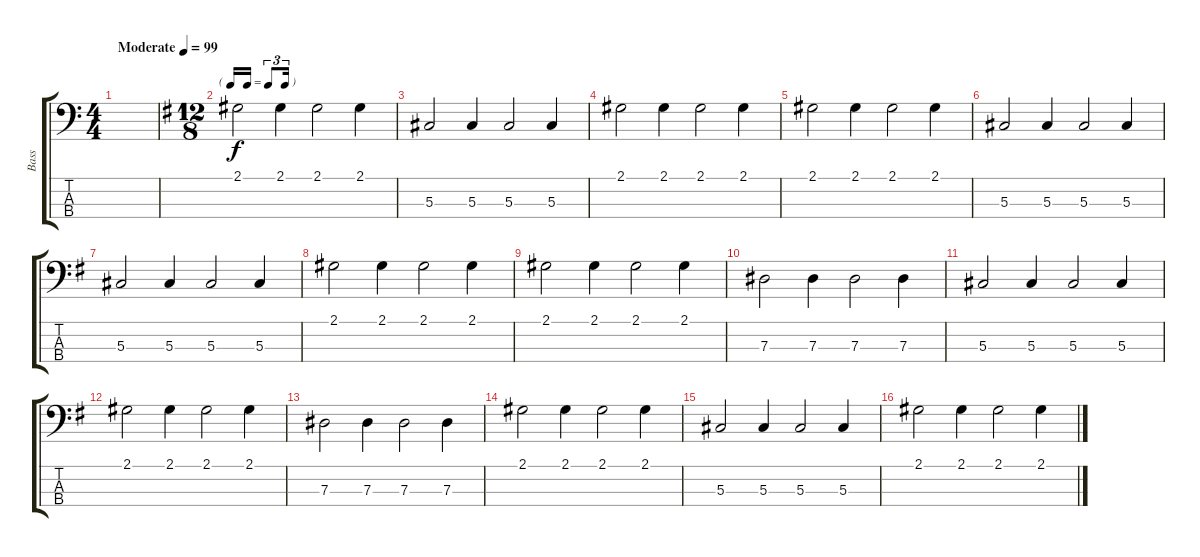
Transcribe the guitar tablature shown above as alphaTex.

\track ("Bass" "Bass") {instrument electricbassfinger}
\staff {score tabs}
\tuning (Gb2 Db2 Ab1 Eb1) {hide}
\ts (4 4)
\tempo (99 "Moderate")
\clef f4
\ks c
|
\ts (12 8)
\tf triplet16th
\ks g
2.1.2 2.1.4 2.1.2 2.1.4 |
5.3.2 5.3.4 5.3.2 5.3.4 |
2.1.2 2.1.4 2.1.2 2.1.4 |
2.1.2 2.1.4 2.1.2 2.1.4 |
5.3.2 5.3.4 5.3.2 5.3.4 |
5.3.2 5.3.4 5.3.2 5.3.4 |
2.1.2 2.1.4 2.1.2 2.1.4 |
2.1.2 2.1.4 2.1.2 2.1.4 |
7.3.2 7.3.4 7.3.2 7.3.4 |
5.3.2 5.3.4 5.3.2 5.3.4 |
2.1.2 2.1.4 2.1.2 2.1.4 |
7.3.2 7.3.4 7.3.2 7.3.4 |
2.1.2 2.1.4 2.1.2 2.1.4 |
5.3.2 5.3.4 5.3.2 5.3.4 |
2.1.2 2.1.4 2.1.2 2.1.4
